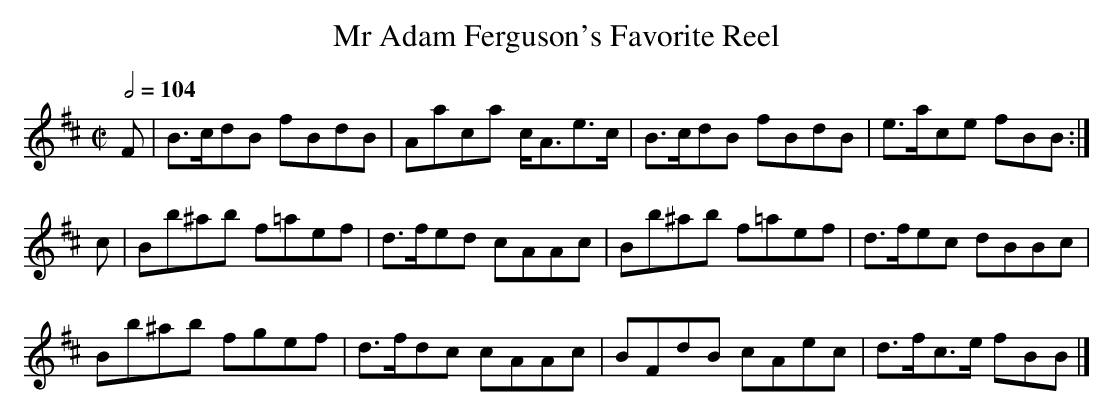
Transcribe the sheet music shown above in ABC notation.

X:1
T:Mr Adam Ferguson's Favorite Reel
M:C|
L:1/8
Q:1/2=104
K:B Minor
F|B>cdB fBdB |Aaca  c<Ae>c|B>cdB fBdB |e>ace  fBB:|
c|Bb^ab f=aef|d>fed cAAc  |Bb^ab f=aef|d>fec  dBBc|
  Bb^ab fgef |d>fdc cAAc  |BFdB  cAec |d>fc>e fBB|]
